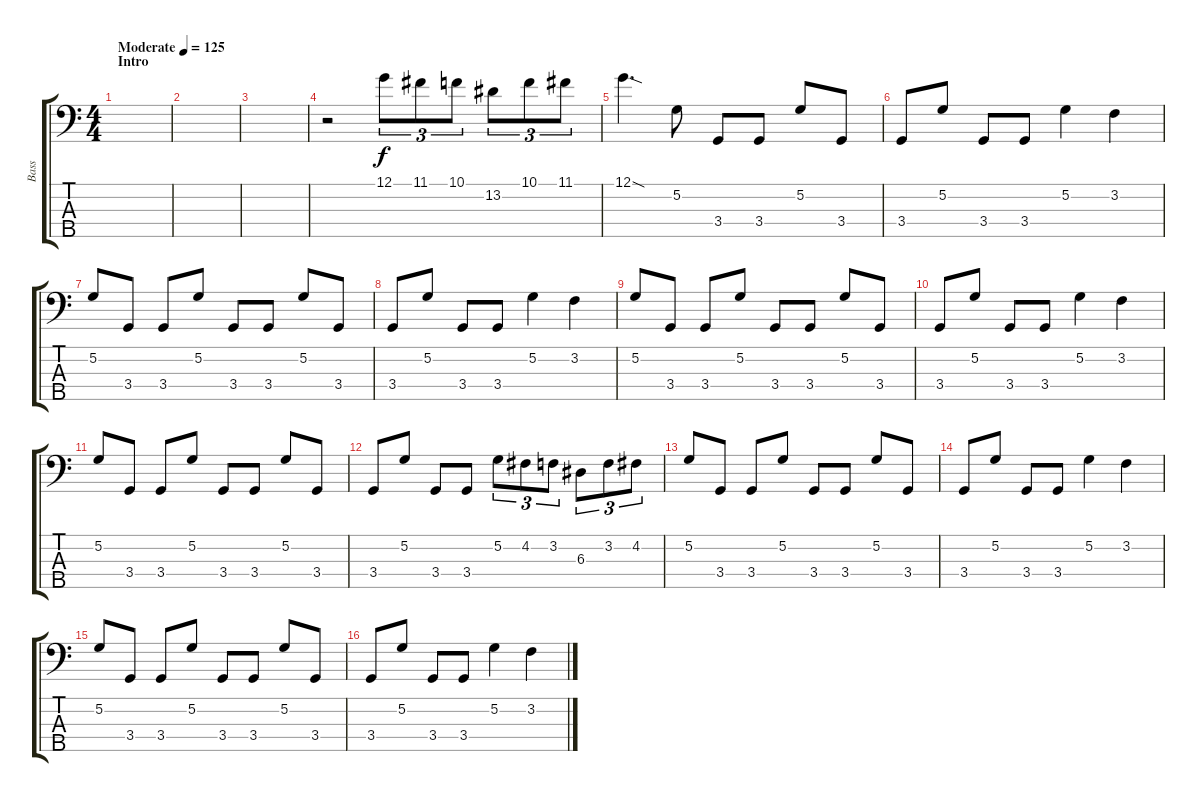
\track ("Bass" "Bass") {instrument electricbasspick}
\staff {score tabs}
\tuning (G2 D2 A1 E1 B0) {hide}
\ts (4 4)
\section ("" "Intro")
\tempo (125 "Moderate")
\clef f4
\ks c
|
|
|
r.2 12.1.8{tu (3 2)} 11.1.8{tu (3 2)} 10.1.8{tu (3 2)} 13.2.8{tu (3 2)} 10.1.8{tu (3 2)} 11.1.8{tu (3 2)} |
12.1{sod}.4{d} 5.2.8 3.4.8 3.4.8 5.2.8 3.4.8 |
3.4.8 5.2.8 3.4.8 3.4.8 5.2.4 3.2.4 |
5.2.8 3.4.8 3.4.8 5.2.8 3.4.8 3.4.8 5.2.8 3.4.8 |
3.4.8 5.2.8 3.4.8 3.4.8 5.2.4 3.2.4 |
5.2.8 3.4.8 3.4.8 5.2.8 3.4.8 3.4.8 5.2.8 3.4.8 |
3.4.8 5.2.8 3.4.8 3.4.8 5.2.4 3.2.4 |
5.2.8 3.4.8 3.4.8 5.2.8 3.4.8 3.4.8 5.2.8 3.4.8 |
3.4.8 5.2.8 3.4.8 3.4.8 5.2.8{tu (3 2)} 4.2.8{tu (3 2)} 3.2.8{tu (3 2)} 6.3.8{tu (3 2)} 3.2.8{tu (3 2)} 4.2.8{tu (3 2)} |
5.2.8 3.4.8 3.4.8 5.2.8 3.4.8 3.4.8 5.2.8 3.4.8 |
3.4.8 5.2.8 3.4.8 3.4.8 5.2.4 3.2.4 |
5.2.8 3.4.8 3.4.8 5.2.8 3.4.8 3.4.8 5.2.8 3.4.8 |
3.4.8 5.2.8 3.4.8 3.4.8 5.2.4 3.2.4
